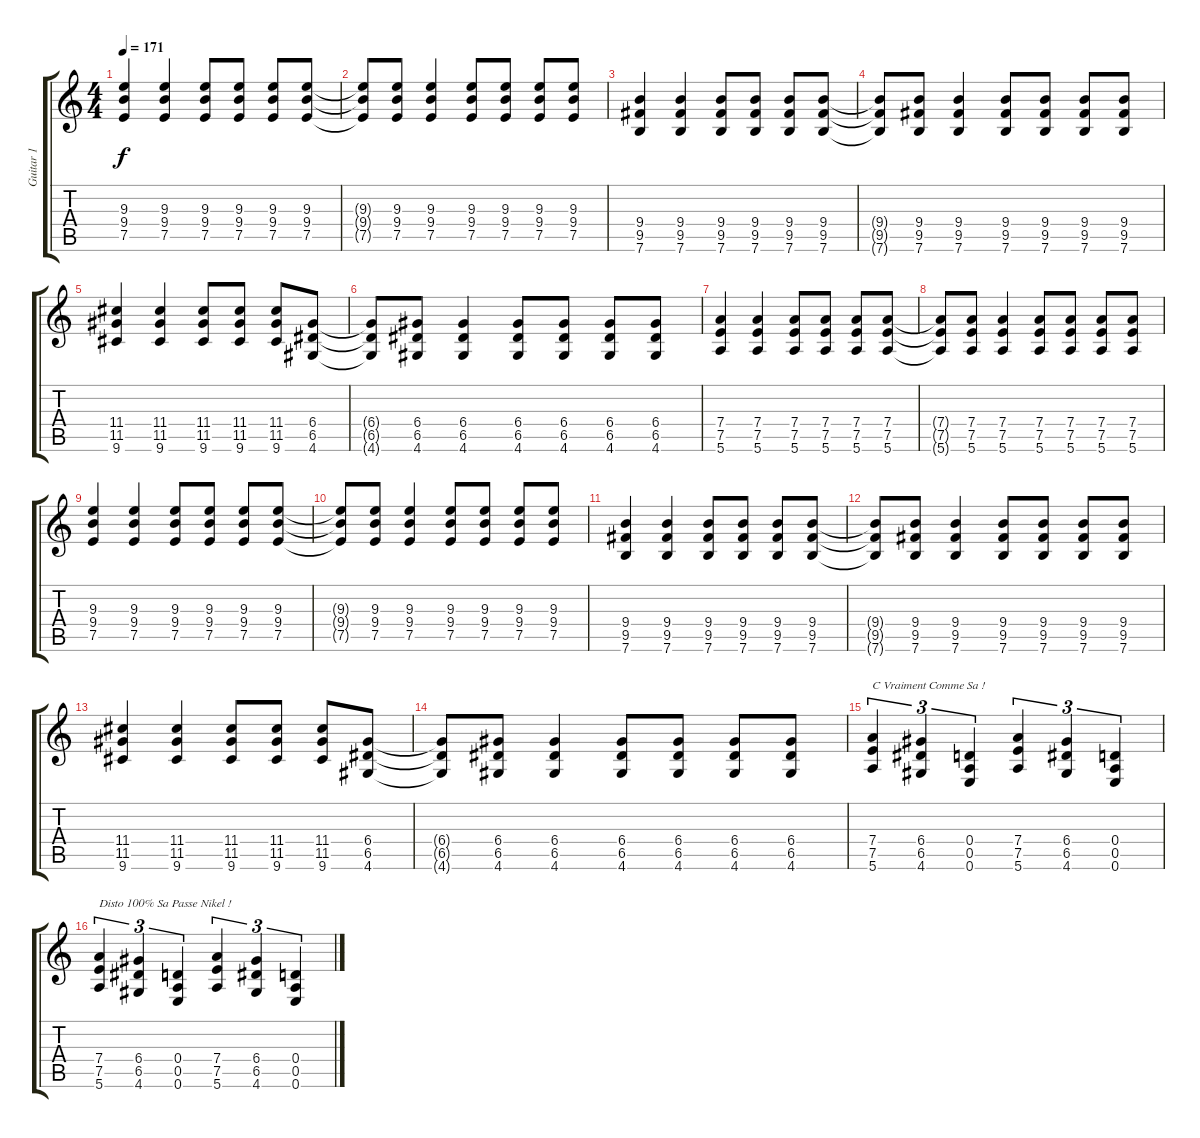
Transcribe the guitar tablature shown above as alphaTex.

\track ("Guitar 1" "Guitar 1") {instrument overdrivenguitar}
\staff {score tabs}
\tuning (E4 B3 G3 D3 A2 E2) {hide}
\ts (4 4)
\tempo 171
\clef g2
\ks c
(9.3 9.4 7.5).4{dy f} (9.3 9.4 7.5).4 (9.3 9.4 7.5).8 (9.3 9.4 7.5).8 (9.3 9.4 7.5).8 (9.3 9.4 7.5).8 |
(9.3{t} 9.4{t} 7.5{t}).8 (9.3 9.4 7.5).8 (9.3 9.4 7.5).4 (9.3 9.4 7.5).8 (9.3 9.4 7.5).8 (9.3 9.4 7.5).8 (9.3 9.4 7.5).8 |
(9.4 9.5 7.6).4 (9.4 9.5 7.6).4 (9.4 9.5 7.6).8 (9.4 9.5 7.6).8 (9.4 9.5 7.6).8 (9.4 9.5 7.6).8 |
(9.4{t} 9.5{t} 7.6{t}).8 (9.4 9.5 7.6).8 (9.4 9.5 7.6).4 (9.4 9.5 7.6).8 (9.4 9.5 7.6).8 (9.4 9.5 7.6).8 (9.4 9.5 7.6).8 |
(11.4 11.5 9.6).4 (11.4 11.5 9.6).4 (11.4 11.5 9.6).8 (11.4 11.5 9.6).8 (11.4 11.5 9.6).8 (6.4 6.5 4.6).8 |
(6.4{t} 6.5{t} 4.6{t}).8 (6.4 6.5 4.6).8 (6.4 6.5 4.6).4 (6.4 6.5 4.6).8 (6.4 6.5 4.6).8 (6.4 6.5 4.6).8 (6.4 6.5 4.6).8 |
(7.4 7.5 5.6).4 (7.4 7.5 5.6).4 (7.4 7.5 5.6).8 (7.4 7.5 5.6).8 (7.4 7.5 5.6).8 (7.4 7.5 5.6).8 |
(7.4{t} 7.5{t} 5.6{t}).8 (7.4 7.5 5.6).8 (7.4 7.5 5.6).4 (7.4 7.5 5.6).8 (7.4 7.5 5.6).8 (7.4 7.5 5.6).8 (7.4 7.5 5.6).8 |
(9.3 9.4 7.5).4 (9.3 9.4 7.5).4 (9.3 9.4 7.5).8 (9.3 9.4 7.5).8 (9.3 9.4 7.5).8 (9.3 9.4 7.5).8 |
(9.3{t} 9.4{t} 7.5{t}).8 (9.3 9.4 7.5).8 (9.3 9.4 7.5).4 (9.3 9.4 7.5).8 (9.3 9.4 7.5).8 (9.3 9.4 7.5).8 (9.3 9.4 7.5).8 |
(9.4 9.5 7.6).4 (9.4 9.5 7.6).4 (9.4 9.5 7.6).8 (9.4 9.5 7.6).8 (9.4 9.5 7.6).8 (9.4 9.5 7.6).8 |
(9.4{t} 9.5{t} 7.6{t}).8 (9.4 9.5 7.6).8 (9.4 9.5 7.6).4 (9.4 9.5 7.6).8 (9.4 9.5 7.6).8 (9.4 9.5 7.6).8 (9.4 9.5 7.6).8 |
(11.4 11.5 9.6).4 (11.4 11.5 9.6).4 (11.4 11.5 9.6).8 (11.4 11.5 9.6).8 (11.4 11.5 9.6).8 (6.4 6.5 4.6).8 |
(6.4{t} 6.5{t} 4.6{t}).8 (6.4 6.5 4.6).8 (6.4 6.5 4.6).4 (6.4 6.5 4.6).8 (6.4 6.5 4.6).8 (6.4 6.5 4.6).8 (6.4 6.5 4.6).8 |
(7.4 7.5 5.6).4{tu (3 2) txt "C Vraiment Comme Sa !"} (6.4 6.5 4.6).4{tu (3 2)} (0.4 0.5 0.6).4{tu (3 2)} (7.4 7.5 5.6).4{tu (3 2)} (6.4 6.5 4.6).4{tu (3 2)} (0.4 0.5 0.6).4{tu (3 2)} |
(7.4 7.5 5.6).4{tu (3 2) txt "Disto 100% Sa Passe Nikel !"} (6.4 6.5 4.6).4{tu (3 2)} (0.4 0.5 0.6).4{tu (3 2)} (7.4 7.5 5.6).4{tu (3 2)} (6.4 6.5 4.6).4{tu (3 2)} (0.4 0.5 0.6).4{tu (3 2)}
